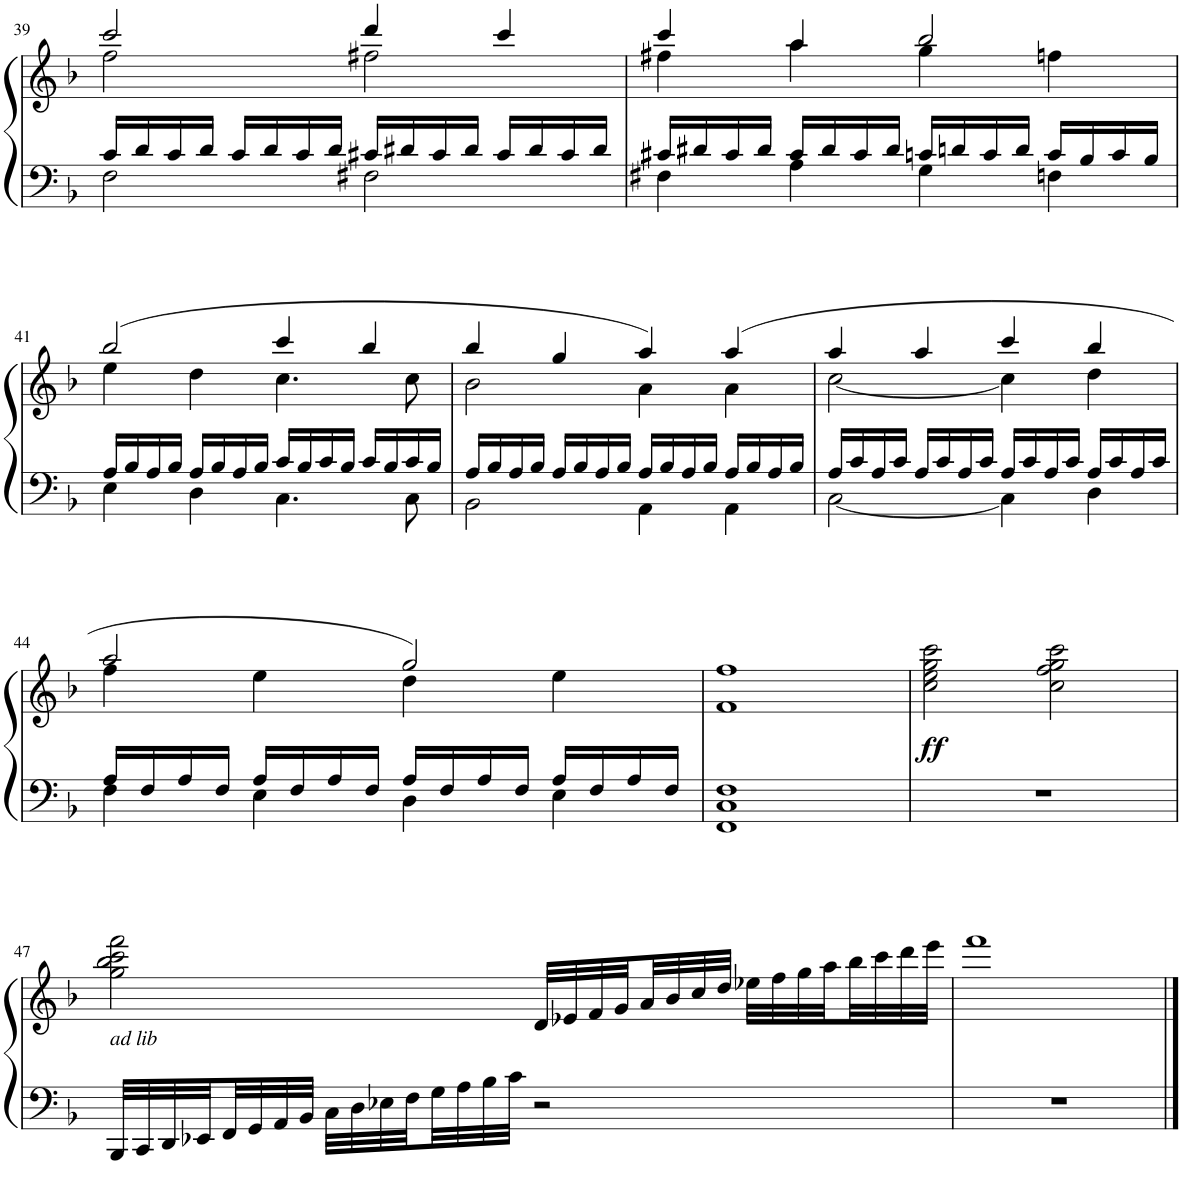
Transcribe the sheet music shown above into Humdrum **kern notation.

**kern	**kern	**dynam
*part1	*part1	*part1
*staff2	*staff1	*staff1/2
*I"Piano	*	*
*I'Pno.	*	*
!!LO:PB:g=z
*clefF4	*clefG2	*
*k[b-]	*k[b-]	*
*M4/4	*M4/4	*
=39	=39	=39
*^	*^	*
16c/LL	2F\	2ccc/	2ff\	.
16d/	.	.	.	.
16c/	.	.	.	.
16d/JJ	.	.	.	.
16c/LL	.	.	.	.
16d/	.	.	.	.
16c/	.	.	.	.
16d/JJ	.	.	.	.
16c#X/LL	2F#X\	4ddd/	2ff#X\	.
16d#X/	.	.	.	.
16c#/	.	.	.	.
16d#/JJ	.	.	.	.
16c#/LL	.	4ccc/	.	.
16d#/	.	.	.	.
16c#/	.	.	.	.
16d#/JJ	.	.	.	.
=40	=40	=40	=40	=40
16c#X/LL	4F#X\	4ccc/	4ff#X\	.
16d#X/	.	.	.	.
16c#/	.	.	.	.
16d#/JJ	.	.	.	.
16c#/LL	4A\	4aa/	4aa\	.
16d#/	.	.	.	.
16c#/	.	.	.	.
16d#/JJ	.	.	.	.
16cn/LL	4G\	2bb-/	4gg\	.
16dn/	.	.	.	.
16c/	.	.	.	.
16d/JJ	.	.	.	.
16c/LL	4Fn\	.	4ffn\	.
16B-/	.	.	.	.
16c/	.	.	.	.
16B-/JJ	.	.	.	.
!!LO:LB:g=z	!!
=41	=41	=41	=41	=41
16A/LL	4E\	(2bb-/	4ee\	.
16B-/	.	.	.	.
16A/	.	.	.	.
16B-/JJ	.	.	.	.
16A/LL	4D\	.	4dd\	.
16B-/	.	.	.	.
16A/	.	.	.	.
16B-/JJ	.	.	.	.
16c/LL	4.C\	4ccc/	4.cc\	.
16B-/	.	.	.	.
16c/	.	.	.	.
16B-/JJ	.	.	.	.
16c/LL	.	4bb-/	.	.
16B-/	.	.	.	.
16c/	8C\	.	8cc\	.
16B-/JJ	.	.	.	.
=42	=42	=42	=42	=42
16A/LL	2BB-\	4bb-/	2b-\	.
16B-/	.	.	.	.
16A/	.	.	.	.
16B-/JJ	.	.	.	.
16A/LL	.	4gg/	.	.
16B-/	.	.	.	.
16A/	.	.	.	.
16B-/JJ	.	.	.	.
16A/LL	4AA\	4aa/)	4a\	.
16B-/	.	.	.	.
16A/	.	.	.	.
16B-/JJ	.	.	.	.
16A/LL	4AA\	(4aa/	4a\	.
16B-/	.	.	.	.
16A/	.	.	.	.
16B-/JJ	.	.	.	.
=43	=43	=43	=43	=43
16A/LL	[2C\	4aa/	[2cc\	.
16c/	.	.	.	.
16A/	.	.	.	.
16c/JJ	.	.	.	.
16A/LL	.	4aa/	.	.
16c/	.	.	.	.
16A/	.	.	.	.
16c/JJ	.	.	.	.
16A/LL	4C\]	4ccc/	4cc\]	.
16c/	.	.	.	.
16A/	.	.	.	.
16c/JJ	.	.	.	.
16A/LL	4D\	4bb-/	4dd\	.
16c/	.	.	.	.
16A/	.	.	.	.
16c/JJ	.	.	.	.
!!LO:LB:g=z	!!
=44	=44	=44	=44	=44
16A/LL	4F\	2aa/	4ff\	.
16F/	.	.	.	.
16A/	.	.	.	.
16F/JJ	.	.	.	.
16A/LL	4E\	.	4ee\	.
16F/	.	.	.	.
16A/	.	.	.	.
16F/JJ	.	.	.	.
16A/LL	4D\	2gg/)	4dd\	.
16F/	.	.	.	.
16A/	.	.	.	.
16F/JJ	.	.	.	.
16A/LL	4E\	.	4ee\	.
16F/	.	.	.	.
16A/	.	.	.	.
16F/JJ	.	.	.	.
*v	*v	*	*	*
*	*v	*v	*
=45	=45	=45
1FF 1C 1F	1f 1ff	.
=46	=46	=46
!	!	!LO:DY:b
1r	2cc\ 2ee\ 2gg\ 2ccc\	ff
.	2cc\ 2ff\ 2gg\ 2ccc\	.
!!LO:LB:g=z
=47	=47	=47
!LO:TX:a:i:t=ad lib	!	!
32BBB-/LLL	2gg\ 2bb-\ 2ccc\ 2fff\	.
32CC/	.	.
32DD/	.	.
32EE-X/	.	.
32FF/	.	.
32GG/	.	.
32AA/	.	.
32BB-/JJJ	.	.
32C\LLL	.	.
32D\	.	.
32E-X\	.	.
32F\	.	.
32G\	.	.
32A\	.	.
32B-\	.	.
32c\JJJ	.	.
2r	32d/LLL	.
.	32e-X/	.
.	32f/	.
.	32g/	.
.	32a/	.
.	32b-/	.
.	32cc/	.
.	32dd/JJJ	.
.	32ee-X\LLL	.
.	32ff\	.
.	32gg\	.
.	32aa\	.
.	32bb-\	.
.	32ccc\	.
.	32ddd\	.
.	32eee\JJJ	.
=48	=48	=48
1r	1fff	.
==	==	==
*-	*-	*-
